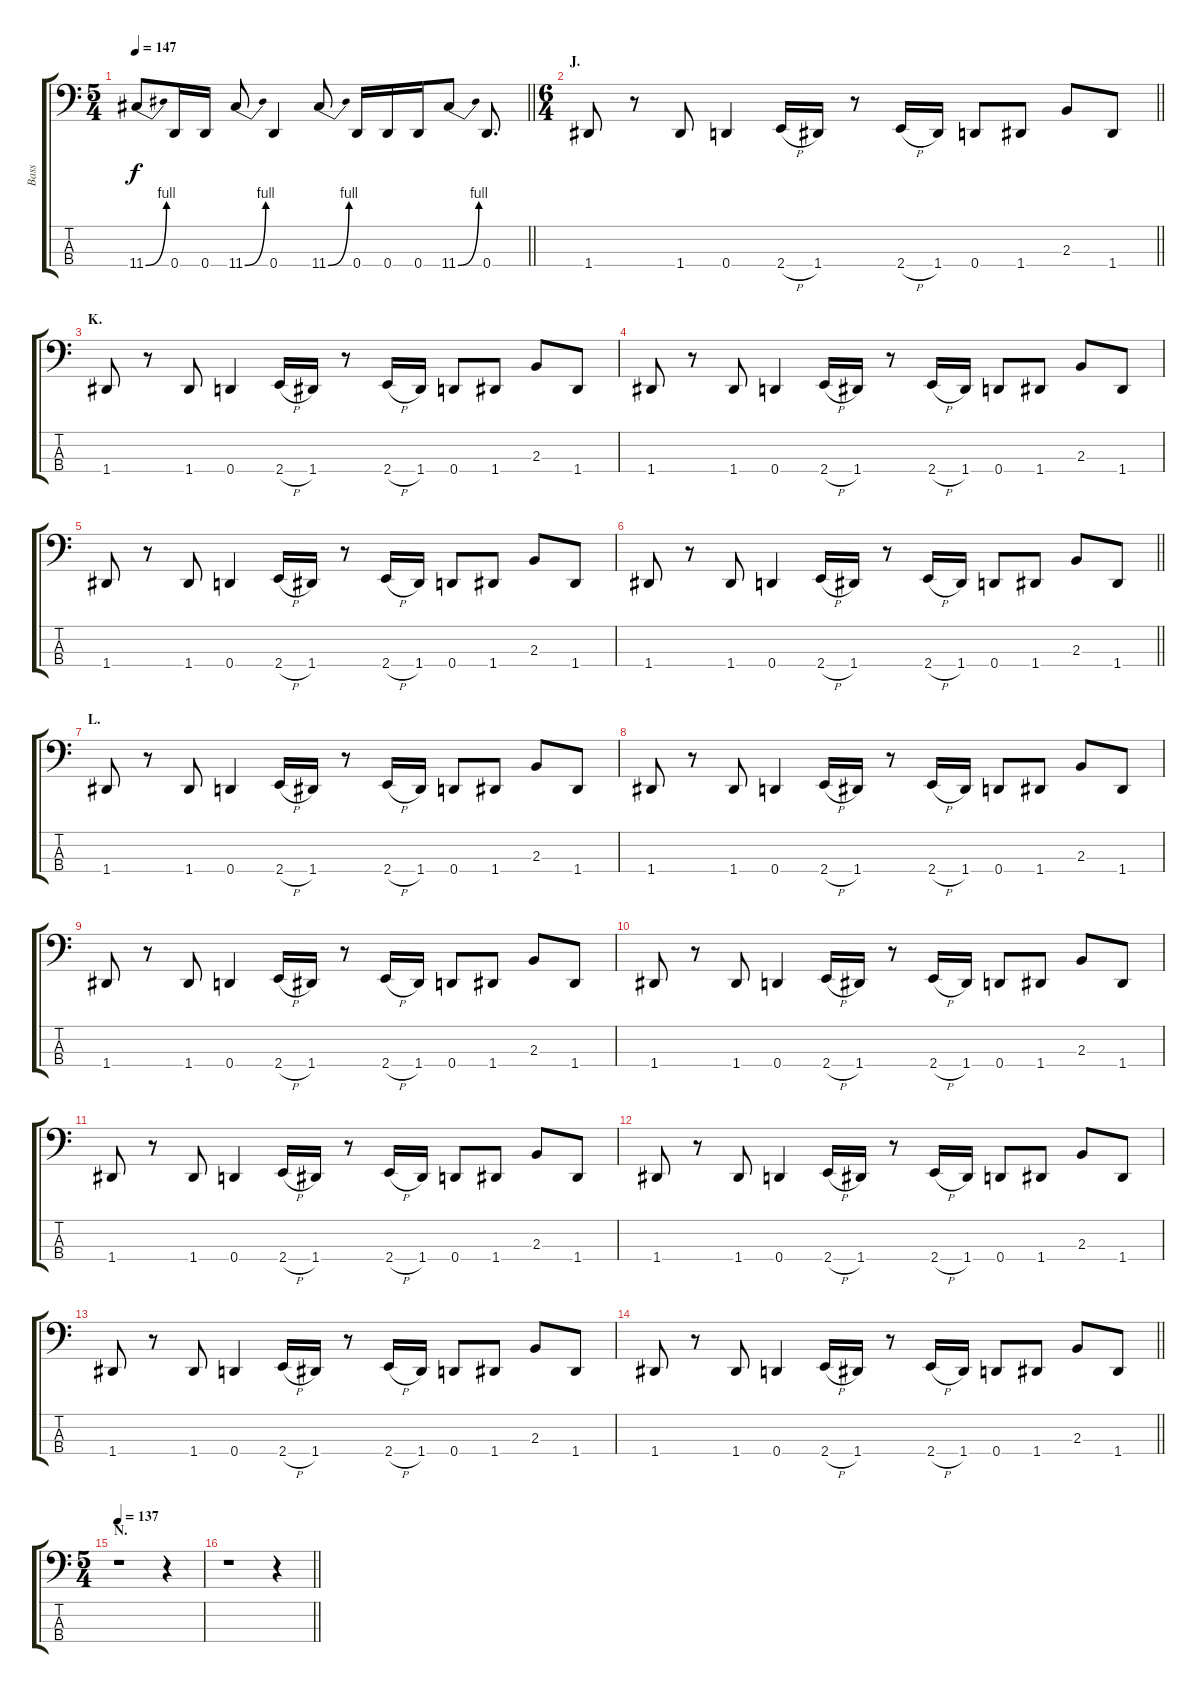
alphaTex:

\track ("Bass" "Bass") {instrument electricbasspick}
\staff {score tabs}
\tuning (G2 D2 A1 D1) {hide}
\ts (5 4)
\tempo 147
\clef f4
\barLineRight lightlight
\ks c
11.4{be (bend 0 0 60 4)}.8{dy f} 0.4.16 0.4.16 11.4{be (bend 0 0 60 4)}.8 0.4.4 11.4{be (bend 0 0 60 4)}.8 0.4.16 0.4.16 0.4.16 11.4{be (bend 0 0 60 4)}.8 0.4.8{d} |
\ts (6 4)
\section ("" "J.")
\barLineRight lightlight
1.4.8 r.8 1.4.8 0.4.4 2.4{h}.16 1.4.16 r.8 2.4{h}.16 1.4.16 0.4.8 1.4.8 2.3.8 1.4.8 |
\section ("" "K.")
1.4.8 r.8 1.4.8 0.4.4 2.4{h}.16 1.4.16 r.8 2.4{h}.16 1.4.16 0.4.8 1.4.8 2.3.8 1.4.8 |
1.4.8 r.8 1.4.8 0.4.4 2.4{h}.16 1.4.16 r.8 2.4{h}.16 1.4.16 0.4.8 1.4.8 2.3.8 1.4.8 |
1.4.8 r.8 1.4.8 0.4.4 2.4{h}.16 1.4.16 r.8 2.4{h}.16 1.4.16 0.4.8 1.4.8 2.3.8 1.4.8 |
\barLineRight lightlight
1.4.8 r.8 1.4.8 0.4.4 2.4{h}.16 1.4.16 r.8 2.4{h}.16 1.4.16 0.4.8 1.4.8 2.3.8 1.4.8 |
\section ("" "L.")
1.4.8 r.8 1.4.8 0.4.4 2.4{h}.16 1.4.16 r.8 2.4{h}.16 1.4.16 0.4.8 1.4.8 2.3.8 1.4.8 |
1.4.8 r.8 1.4.8 0.4.4 2.4{h}.16 1.4.16 r.8 2.4{h}.16 1.4.16 0.4.8 1.4.8 2.3.8 1.4.8 |
1.4.8 r.8 1.4.8 0.4.4 2.4{h}.16 1.4.16 r.8 2.4{h}.16 1.4.16 0.4.8 1.4.8 2.3.8 1.4.8 |
1.4.8 r.8 1.4.8 0.4.4 2.4{h}.16 1.4.16 r.8 2.4{h}.16 1.4.16 0.4.8 1.4.8 2.3.8 1.4.8 |
1.4.8 r.8 1.4.8 0.4.4 2.4{h}.16 1.4.16 r.8 2.4{h}.16 1.4.16 0.4.8 1.4.8 2.3.8 1.4.8 |
1.4.8 r.8 1.4.8 0.4.4 2.4{h}.16 1.4.16 r.8 2.4{h}.16 1.4.16 0.4.8 1.4.8 2.3.8 1.4.8 |
1.4.8 r.8 1.4.8 0.4.4 2.4{h}.16 1.4.16 r.8 2.4{h}.16 1.4.16 0.4.8 1.4.8 2.3.8 1.4.8 |
\barLineRight lightlight
1.4.8 r.8 1.4.8 0.4.4 2.4{h}.16 1.4.16 r.8 2.4{h}.16 1.4.16 0.4.8 1.4.8 2.3.8 1.4.8 |
\ts (5 4)
\section ("" "N.")
\tempo 137
r.1 r.4 |
\barLineRight lightlight
r.1 r.4
